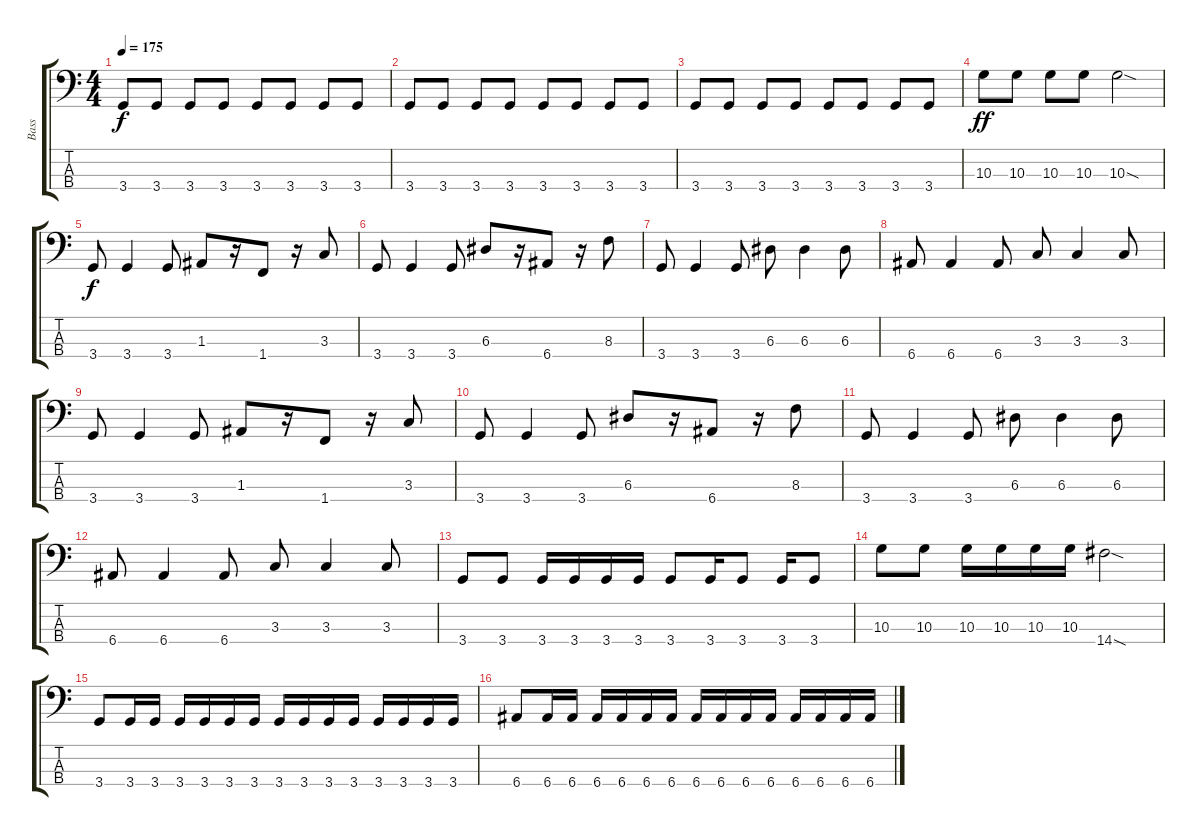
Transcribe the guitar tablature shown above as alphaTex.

\track ("Bass" "Bass") {instrument electricbassfinger}
\staff {score tabs}
\tuning (G2 D2 A1 E1) {hide}
\ts (4 4)
\tempo 175
\clef f4
\ks c
3.4.8{dy f instrument electricbassfinger} 3.4.8 3.4.8 3.4.8 3.4.8 3.4.8 3.4.8 3.4.8 |
3.4.8 3.4.8 3.4.8 3.4.8 3.4.8 3.4.8 3.4.8 3.4.8 |
3.4.8 3.4.8 3.4.8 3.4.8 3.4.8 3.4.8 3.4.8 3.4.8 |
10.3.8{dy ff} 10.3.8 10.3.8 10.3.8 10.3{sod}.2 |
3.4.8{dy f} 3.4.4 3.4.8 1.3.8 r.16 1.4.8 r.16 3.3.8 |
3.4.8 3.4.4 3.4.8 6.3.8 r.16 6.4.8 r.16 8.3.8 |
3.4.8 3.4.4 3.4.8 6.3.8 6.3.4 6.3.8 |
6.4.8 6.4.4 6.4.8 3.3.8 3.3.4 3.3.8 |
3.4.8 3.4.4 3.4.8 1.3.8 r.16 1.4.8 r.16 3.3.8 |
3.4.8 3.4.4 3.4.8 6.3.8 r.16 6.4.8 r.16 8.3.8 |
3.4.8 3.4.4 3.4.8 6.3.8 6.3.4 6.3.8 |
6.4.8 6.4.4 6.4.8 3.3.8 3.3.4 3.3.8 |
3.4.8 3.4.8 3.4.16 3.4.16 3.4.16 3.4.16 3.4.8 3.4.16 3.4.8 3.4.16 3.4.8 |
10.3.8 10.3.8 10.3.16 10.3.16 10.3.16 10.3.16 14.4{sod}.2 |
3.4.8 3.4.16 3.4.16 3.4.16 3.4.16 3.4.16 3.4.16 3.4.16 3.4.16 3.4.16 3.4.16 3.4.16 3.4.16 3.4.16 3.4.16 |
6.4.8 6.4.16 6.4.16 6.4.16 6.4.16 6.4.16 6.4.16 6.4.16 6.4.16 6.4.16 6.4.16 6.4.16 6.4.16 6.4.16 6.4.16
